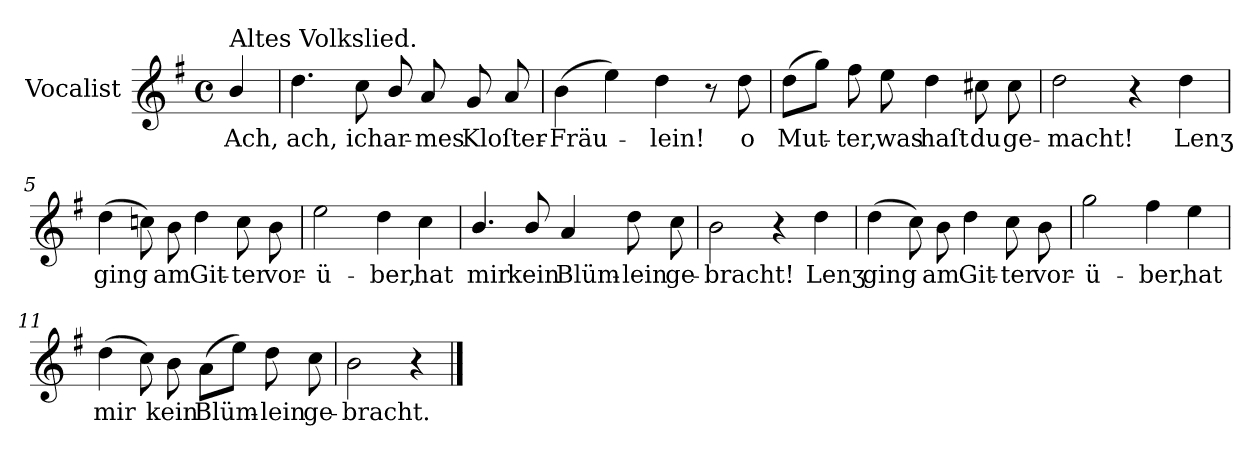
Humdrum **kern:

**kern	**text
*part1	*part1
*staff1	*staff1
*I"Vocalist	*
*k[f#]	*
*G:	*
*M4/4	*
*met(c)	*
=	=
!LO:TX:a:t=Altes Volkslied.	!
4b/	Ach,
=1	=1
4.dd	ach,
8cc	ich
8b/	ar-
8a	-mes
8g	Kloſter-
8a	.
=2	=2
(4b	-Fräu-
4ee)	.
4dd	-lein!
8r	.
8dd	o
=3	=3
(8ddL	Mut-
8ggJ)	.
8ff#	-ter,
8ee	was
4dd	haſt
8cc#X	du
8cc#	ge-
=4	=4
2dd	-macht!
4r	.
4dd	Lenʒ
=5	=5
(4dd	ging
8ccn)	.
8b	am
4dd	Git-
8cc	-ter
8b	vor-
=6	=6
2ee	-ü-
4dd	-ber,
4cc	hat
=7	=7
4.b/	mir
8b/	kein
4a	Blüm-
8dd	-lein
8cc	ge-
=8	=8
2b	-bracht!
4r	.
4dd	Lenʒ
=9	=9
(4dd	ging
8cc)	.
8b	am
4dd	Git-
8cc	-ter
8b	vor-
=10	=10
2gg	-ü-
4ff#	-ber,
4ee	hat
=11	=11
(4dd	mir
8cc)	.
8b	kein
(8aL	Blüm-
8eeJ)	.
8dd	-lein
8cc	ge-
=12	=12
2b	-bracht.
4r	.
==	==
*-	*-
